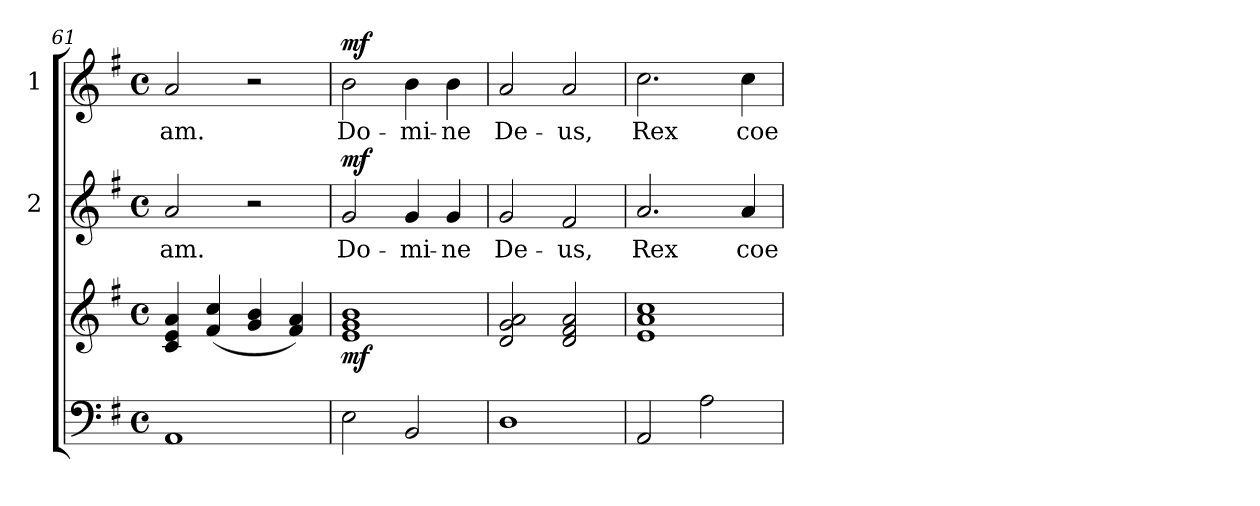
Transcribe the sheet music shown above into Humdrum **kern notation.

**kern	**kern	**dynam	**kern	**text	**dynam	**kern	**text	**dynam
*part3	*part3	*part3	*part2	*part2	*part2	*part1	*part1	*part1
*staff4	*staff3	*staff3/4	*staff2	*staff2	*staff2	*staff1	*staff1	*staff1
*	*	*	*I"2	*	*	*I"1	*	*
*clefF4	*clefG2	*	*clefG2	*	*	*clefG2	*	*
*	*	*	*ITrd7c12	*	*	*ITrd7c12	*	*
*k[f#]	*k[f#]	*	*k[f#]	*	*	*k[f#]	*	*
*G:	*G:	*	*G:	*	*	*G:	*	*
*M4/4	*M4/4	*	*M4/4	*	*	*M4/4	*	*
*met(c)	*met(c)	*	*met(c)	*	*	*met(c)	*	*
=61	=61	=61	=61	=61	=61	=61	=61	=61
!	!	!	!	!LO:LY:b	!	!	!LO:LY:b	!
1AA	4c/ 4e/ 4a/	.	2A/	-am.	.	2A/	-am.	.
.	(4f#/ 4cc/	.	.	.	.	.	.	.
.	4g/ 4b/	.	2r	.	.	2r	.	.
.	4f#/ 4a/)	.	.	.	.	.	.	.
!!LO:PB:g=z
=62	=62	=62	=62	=62	=62	=62	=62	=62
!	!	!LO:DY:b	!	!LO:LY:b	!LO:DY:a	!	!LO:LY:b	!LO:DY:a
2E\	1e 1g 1b	mf	2G/	Do-	mf	2B\	Do-	mf
!	!	!	!	!LO:LY:b	!	!	!LO:LY:b	!
2BB/	.	.	4G/	-mi-	.	4B\	-mi-	.
!	!	!	!	!LO:LY:b	!	!	!LO:LY:b	!
.	.	.	4G/	-ne	.	4B\	-ne	.
=63	=63	=63	=63	=63	=63	=63	=63	=63
!	!	!	!	!LO:LY:b	!	!	!LO:LY:b	!
1D	2d/ 2g/ 2a/	.	2G/	De-	.	2A/	De-	.
!	!	!	!	!LO:LY:b	!	!	!LO:LY:b	!
.	2d/ 2f#/ 2a/	.	2F#/	-us,	.	2A/	-us,	.
=64	=64	=64	=64	=64	=64	=64	=64	=64
!	!	!	!	!LO:LY:b	!	!	!LO:LY:b	!
2AA/	1e 1a 1cc	.	2.A/	Rex	.	2.c\	Rex	.
2A\	.	.	.	.	.	.	.	.
!	!	!	!	!LO:LY:b	!	!	!LO:LY:b	!
.	.	.	4A/	coe-	.	4c\	coe-	.
=	=	=	=	=	=	=	=	=
*-	*-	*-	*-	*-	*-	*-	*-	*-
